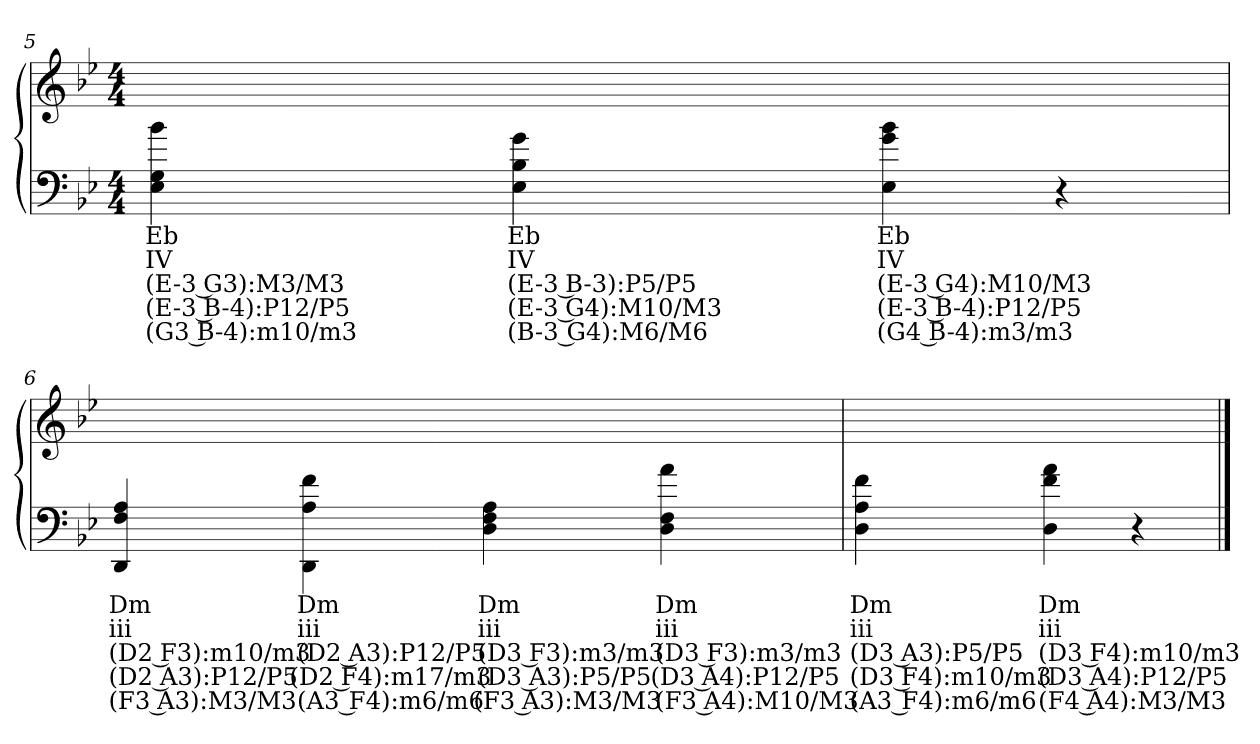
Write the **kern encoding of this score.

**kern	**text	**text	**text	**text	**text	**kern
*part2	*part2	*part2	*part2	*part2	*part2	*part1
*staff2	*staff2	*staff2	*staff2	*staff2	*staff2	*staff1
*clefF4	*	*	*	*	*	*clefG2
*k[b-e-]	*	*	*	*	*	*k[b-e-]
*B-:	*	*	*	*	*	*B-:
*M4/4	*	*	*	*	*	*M4/4
=5	=5	=5	=5	=5	=5	=5
4E- 4G 4b-	Eb	IV	(E-3 G3):M3/M3	(E-3 B-4):P12/P5	(G3 B-4):m10/m3	1ryy
4E- 4B- 4g	Eb	IV	(E-3 B-3):P5/P5	(E-3 G4):M10/M3	(B-3 G4):M6/M6	.
4E- 4g 4b-	Eb	IV	(E-3 G4):M10/M3	(E-3 B-4):P12/P5	(G4 B-4):m3/m3	.
4r	.	.	.	.	.	.
=6	=6	=6	=6	=6	=6	=6
4DD 4F 4A	Dm	iii	(D2 F3):m10/m3	(D2 A3):P12/P5	(F3 A3):M3/M3	1ryy
4DD 4A 4f	Dm	iii	(D2 A3):P12/P5	(D2 F4):m17/m3	(A3 F4):m6/m6	.
4D 4F 4A	Dm	iii	(D3 F3):m3/m3	(D3 A3):P5/P5	(F3 A3):M3/M3	.
4D 4F 4a	Dm	iii	(D3 F3):m3/m3	(D3 A4):P12/P5	(F3 A4):M10/M3	.
=7	=7	=7	=7	=7	=7	=7
4D 4A 4f	Dm	iii	(D3 A3):P5/P5	(D3 F4):m10/m3	(A3 F4):m6/m6	2.ryy
4D 4f 4a	Dm	iii	(D3 F4):m10/m3	(D3 A4):P12/P5	(F4 A4):M3/M3	.
4r	.	.	.	.	.	.
==	==	==	==	==	==	==
*-	*-	*-	*-	*-	*-	*-
